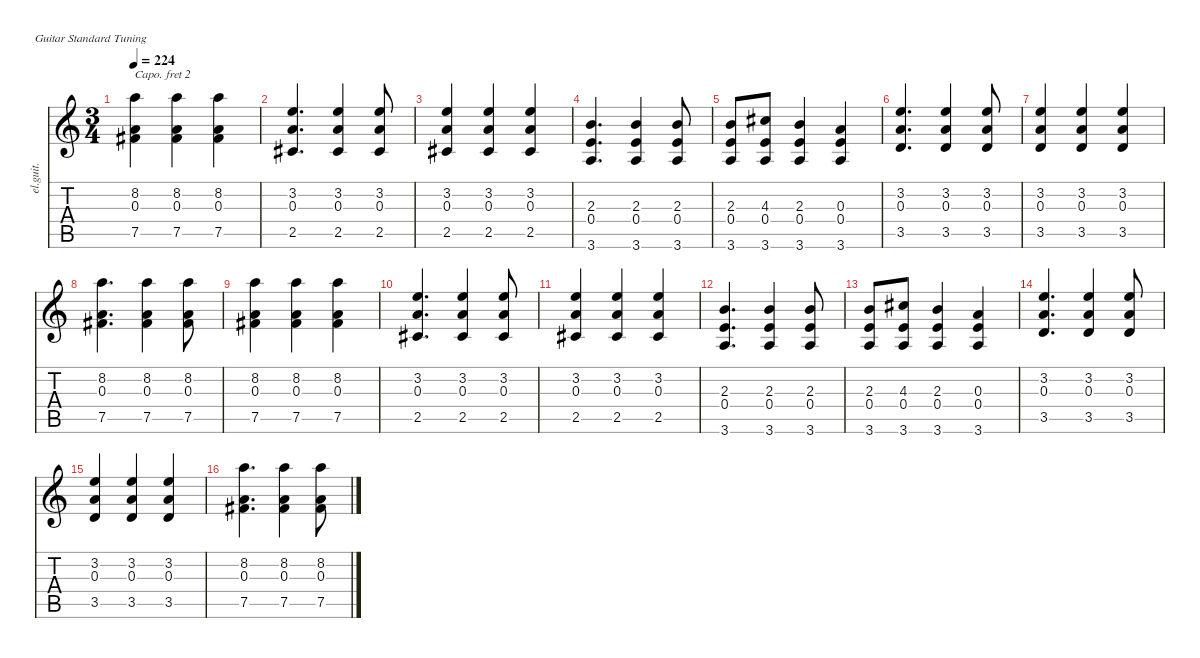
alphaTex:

\defaultSystemsLayout 4
\hideDynamics
\bracketExtendMode nobrackets
\track ("Clean Guitar" "el.guit.") {instrument electricguitarclean}
\staff {score tabs}
\capo 2
\tuning (E4 B3 G3 D3 A2 E2)
\ts (3 4)
\tempo 224
\clef g2
\ks c
(7.5{acc #} 0.3 8.2).4{dy mf beam Down} (7.5{acc #} 0.3 8.2).4{beam Down} (7.5{acc #} 0.3 8.2).4{beam Down} |
(2.5{acc #} 3.2 0.3).4{d beam Up} (2.5{acc #} 3.2 0.3).4{beam Up} (2.5{acc #} 3.2 0.3).8{beam Up} |
(2.5{acc #} 3.2 0.3).4{beam Up} (2.5{acc #} 3.2 0.3).4{beam Up} (2.5{acc #} 3.2 0.3).4{beam Up} |
(3.6 0.4 2.3).4{d beam Up} (3.6 0.4 2.3).4{beam Up} (3.6 0.4 2.3).8{beam Up} |
(3.6 0.4 2.3).8{beam Up} (3.6 0.4 4.3{acc #}).8{beam Up} (3.6 0.4 2.3).4{beam Up} (3.6 0.4 0.3).4{beam Up} |
(3.5 0.3 3.2).4{d beam Up} (3.5 0.3 3.2).4{beam Up} (3.5 0.3 3.2).8{beam Up} |
(3.5 0.3 3.2).4{beam Up} (3.5 0.3 3.2).4{beam Up} (3.5 0.3 3.2).4{beam Up} |
(7.5{acc #} 8.2 0.3).4{d beam Down} (8.2 0.3 7.5{acc #}).4{beam Down} (8.2 0.3 7.5{acc #}).8{beam Down} |
(7.5{acc #} 0.3 8.2).4{beam Down} (7.5{acc #} 0.3 8.2).4{beam Down} (7.5{acc #} 0.3 8.2).4{beam Down} |
(2.5{acc #} 3.2 0.3).4{d beam Up} (2.5{acc #} 3.2 0.3).4{beam Up} (2.5{acc #} 3.2 0.3).8{beam Up} |
(2.5{acc #} 3.2 0.3).4{beam Up} (2.5{acc #} 3.2 0.3).4{beam Up} (2.5{acc #} 3.2 0.3).4{beam Up} |
(3.6 0.4 2.3).4{d beam Up} (3.6 0.4 2.3).4{beam Up} (3.6 0.4 2.3).8{beam Up} |
(3.6 0.4 2.3).8{beam Up} (3.6 0.4 4.3{acc #}).8{beam Up} (3.6 0.4 2.3).4{beam Up} (3.6 0.4 0.3).4{beam Up} |
(3.5 0.3 3.2).4{d beam Up} (3.5 0.3 3.2).4{beam Up} (3.5 0.3 3.2).8{beam Up} |
(3.5 0.3 3.2).4{beam Up} (3.5 0.3 3.2).4{beam Up} (3.5 0.3 3.2).4{beam Up} |
(7.5{acc #} 8.2 0.3).4{d beam Down} (8.2 0.3 7.5{acc #}).4{beam Down} (8.2 0.3 7.5{acc #}).8{beam Down}
